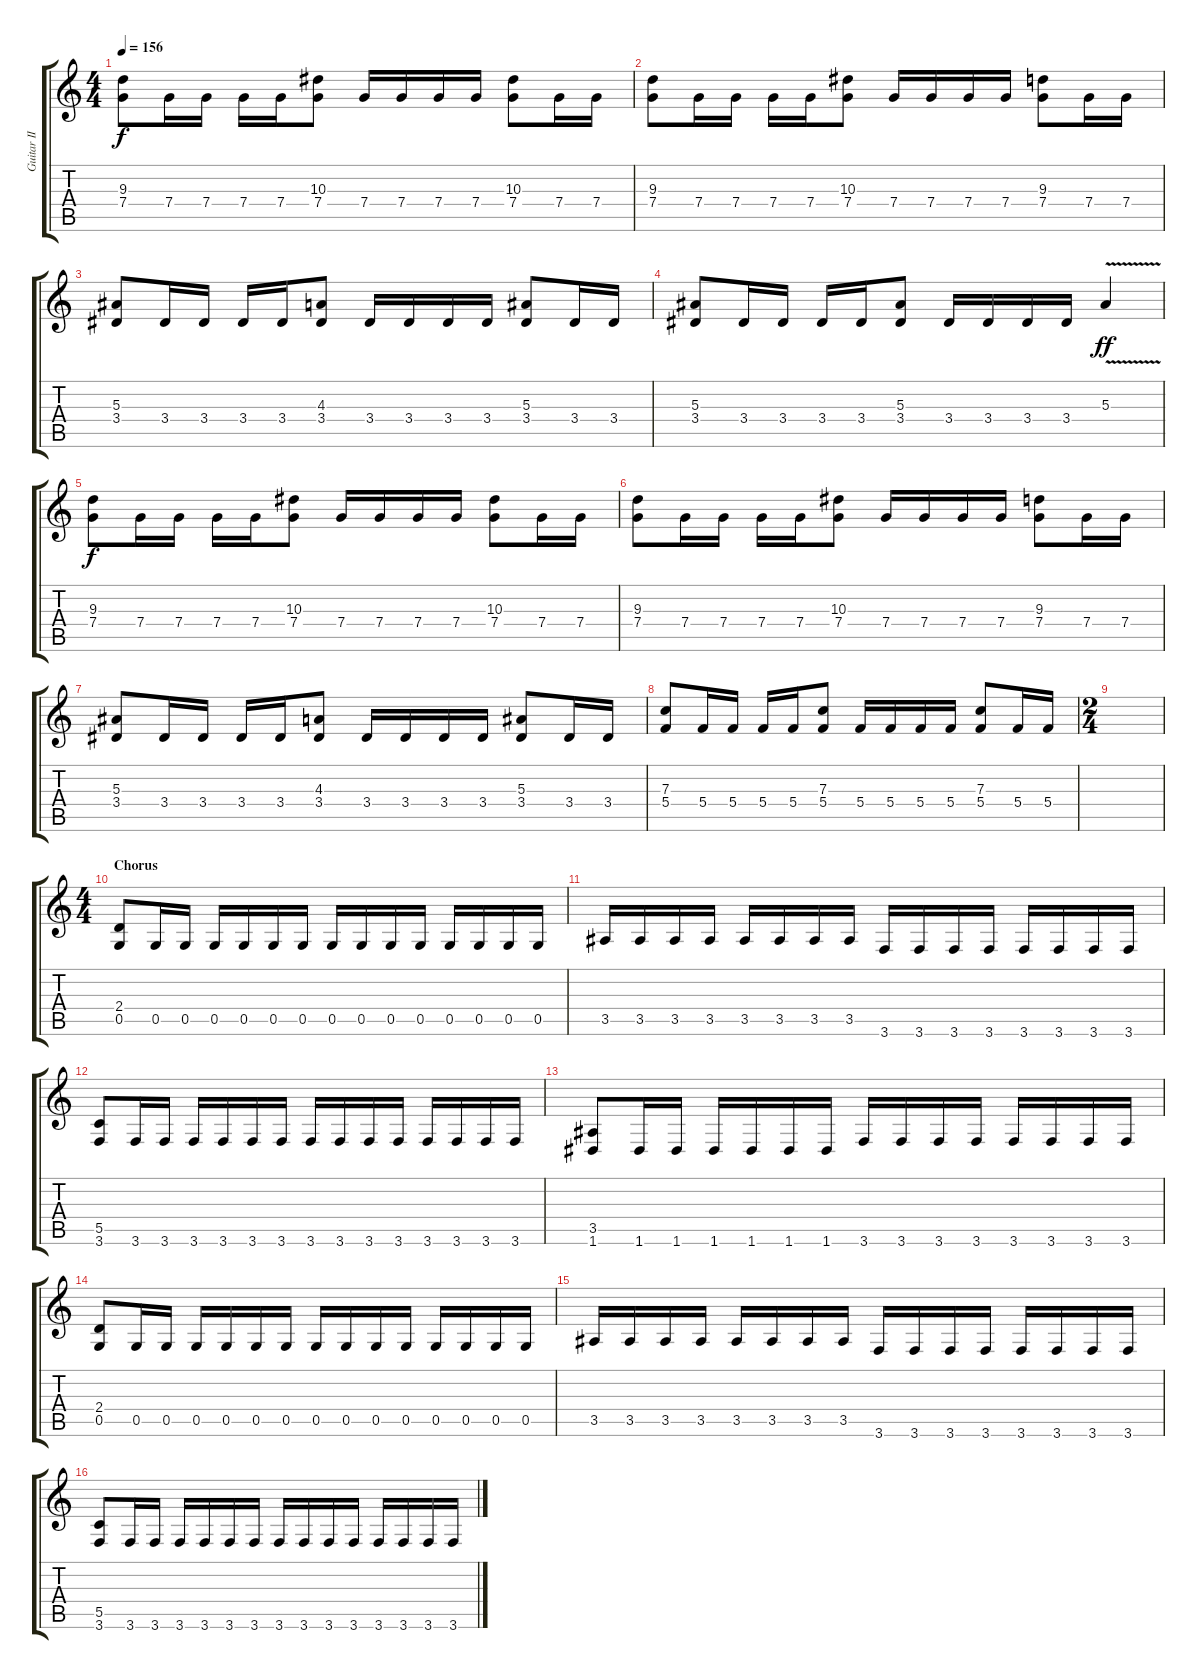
\track ("Guitar II" "Guitar II") {instrument distortionguitar}
\staff {score tabs}
\tuning (D4 A3 F3 C3 G2 D2) {hide}
\ts (4 4)
\tempo 156
\clef g2
\ks c
(9.3 7.4).8{dy f} 7.4.16 7.4.16 7.4.16 7.4.16 (10.3 7.4).8 7.4.16 7.4.16 7.4.16 7.4.16 (10.3 7.4).8 7.4.16 7.4.16 |
(9.3 7.4).8 7.4.16 7.4.16 7.4.16 7.4.16 (10.3 7.4).8 7.4.16 7.4.16 7.4.16 7.4.16 (9.3 7.4).8 7.4.16 7.4.16 |
(5.3 3.4).8 3.4.16 3.4.16 3.4.16 3.4.16 (4.3 3.4).8 3.4.16 3.4.16 3.4.16 3.4.16 (5.3 3.4).8 3.4.16 3.4.16 |
(5.3 3.4).8 3.4.16 3.4.16 3.4.16 3.4.16 (5.3 3.4).8 3.4.16 3.4.16 3.4.16 3.4.16 5.3{v}.4{dy ff instrument guitarharmonics} |
(9.3 7.4).8{dy f instrument distortionguitar} 7.4.16 7.4.16 7.4.16 7.4.16 (10.3 7.4).8 7.4.16 7.4.16 7.4.16 7.4.16 (10.3 7.4).8 7.4.16 7.4.16 |
(9.3 7.4).8 7.4.16 7.4.16 7.4.16 7.4.16 (10.3 7.4).8 7.4.16 7.4.16 7.4.16 7.4.16 (9.3 7.4).8 7.4.16 7.4.16 |
(5.3 3.4).8 3.4.16 3.4.16 3.4.16 3.4.16 (4.3 3.4).8 3.4.16 3.4.16 3.4.16 3.4.16 (5.3 3.4).8 3.4.16 3.4.16 |
(7.3 5.4).8 5.4.16 5.4.16 5.4.16 5.4.16 (7.3 5.4).8 5.4.16 5.4.16 5.4.16 5.4.16 (7.3 5.4).8 5.4.16 5.4.16 |
\ts (2 4)
|
\ts (4 4)
\section ("" "Chorus")
(2.4 0.5).8 0.5.16 0.5.16 0.5.16 0.5.16 0.5.16 0.5.16 0.5.16 0.5.16 0.5.16 0.5.16 0.5.16 0.5.16 0.5.16 0.5.16 |
3.5.16 3.5.16 3.5.16 3.5.16 3.5.16 3.5.16 3.5.16 3.5.16 3.6.16 3.6.16 3.6.16 3.6.16 3.6.16 3.6.16 3.6.16 3.6.16 |
(5.5 3.6).8 3.6.16 3.6.16 3.6.16 3.6.16 3.6.16 3.6.16 3.6.16 3.6.16 3.6.16 3.6.16 3.6.16 3.6.16 3.6.16 3.6.16 |
(3.5 1.6).8 1.6.16 1.6.16 1.6.16 1.6.16 1.6.16 1.6.16 3.6.16 3.6.16 3.6.16 3.6.16 3.6.16 3.6.16 3.6.16 3.6.16 |
(2.4 0.5).8 0.5.16 0.5.16 0.5.16 0.5.16 0.5.16 0.5.16 0.5.16 0.5.16 0.5.16 0.5.16 0.5.16 0.5.16 0.5.16 0.5.16 |
3.5.16 3.5.16 3.5.16 3.5.16 3.5.16 3.5.16 3.5.16 3.5.16 3.6.16 3.6.16 3.6.16 3.6.16 3.6.16 3.6.16 3.6.16 3.6.16 |
(5.5 3.6).8 3.6.16 3.6.16 3.6.16 3.6.16 3.6.16 3.6.16 3.6.16 3.6.16 3.6.16 3.6.16 3.6.16 3.6.16 3.6.16 3.6.16
